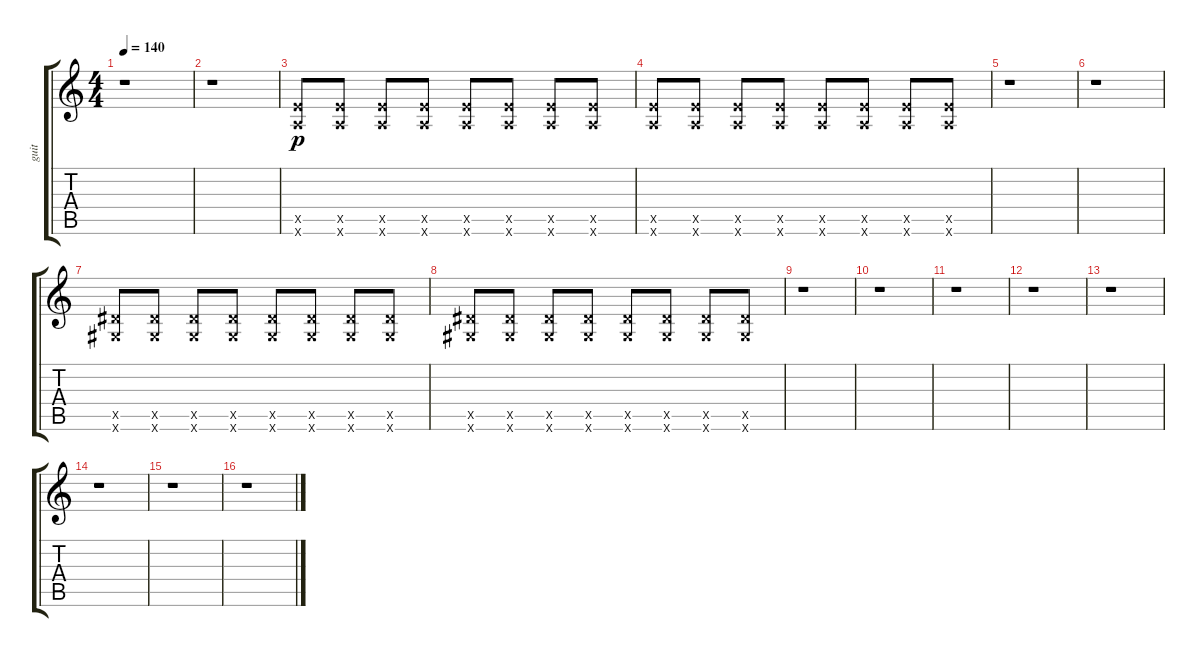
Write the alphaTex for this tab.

\track ("guit" "guit") {instrument electricguitarmuted}
\staff {score tabs}
\tuning (E4 B3 G3 D3 A2 E2) {hide}
\ts (4 4)
\tempo 140
\clef g2
\ks c
r.1{dy p} |
r.1 |
(7.5{x} 5.6{x}).8 (7.5{x} 5.6{x}).8 (7.5{x} 5.6{x}).8 (7.5{x} 5.6{x}).8 (7.5{x} 5.6{x}).8 (7.5{x} 5.6{x}).8 (7.5{x} 5.6{x}).8 (7.5{x} 5.6{x}).8 |
(7.5{x} 5.6{x}).8 (7.5{x} 5.6{x}).8 (7.5{x} 5.6{x}).8 (7.5{x} 5.6{x}).8 (7.5{x} 5.6{x}).8 (7.5{x} 5.6{x}).8 (7.5{x} 5.6{x}).8 (7.5{x} 5.6{x}).8 |
r.1 |
r.1 |
(6.5{x} 4.6{x}).8 (6.5{x} 4.6{x}).8 (6.5{x} 4.6{x}).8 (6.5{x} 4.6{x}).8 (6.5{x} 4.6{x}).8 (6.5{x} 4.6{x}).8 (6.5{x} 4.6{x}).8 (6.5{x} 4.6{x}).8 |
(6.5{x} 4.6{x}).8 (6.5{x} 4.6{x}).8 (6.5{x} 4.6{x}).8 (6.5{x} 4.6{x}).8 (6.5{x} 4.6{x}).8 (6.5{x} 4.6{x}).8 (6.5{x} 4.6{x}).8 (6.5{x} 4.6{x}).8 |
r.1 |
r.1 |
r.1 |
r.1 |
r.1 |
r.1 |
r.1 |
r.1
